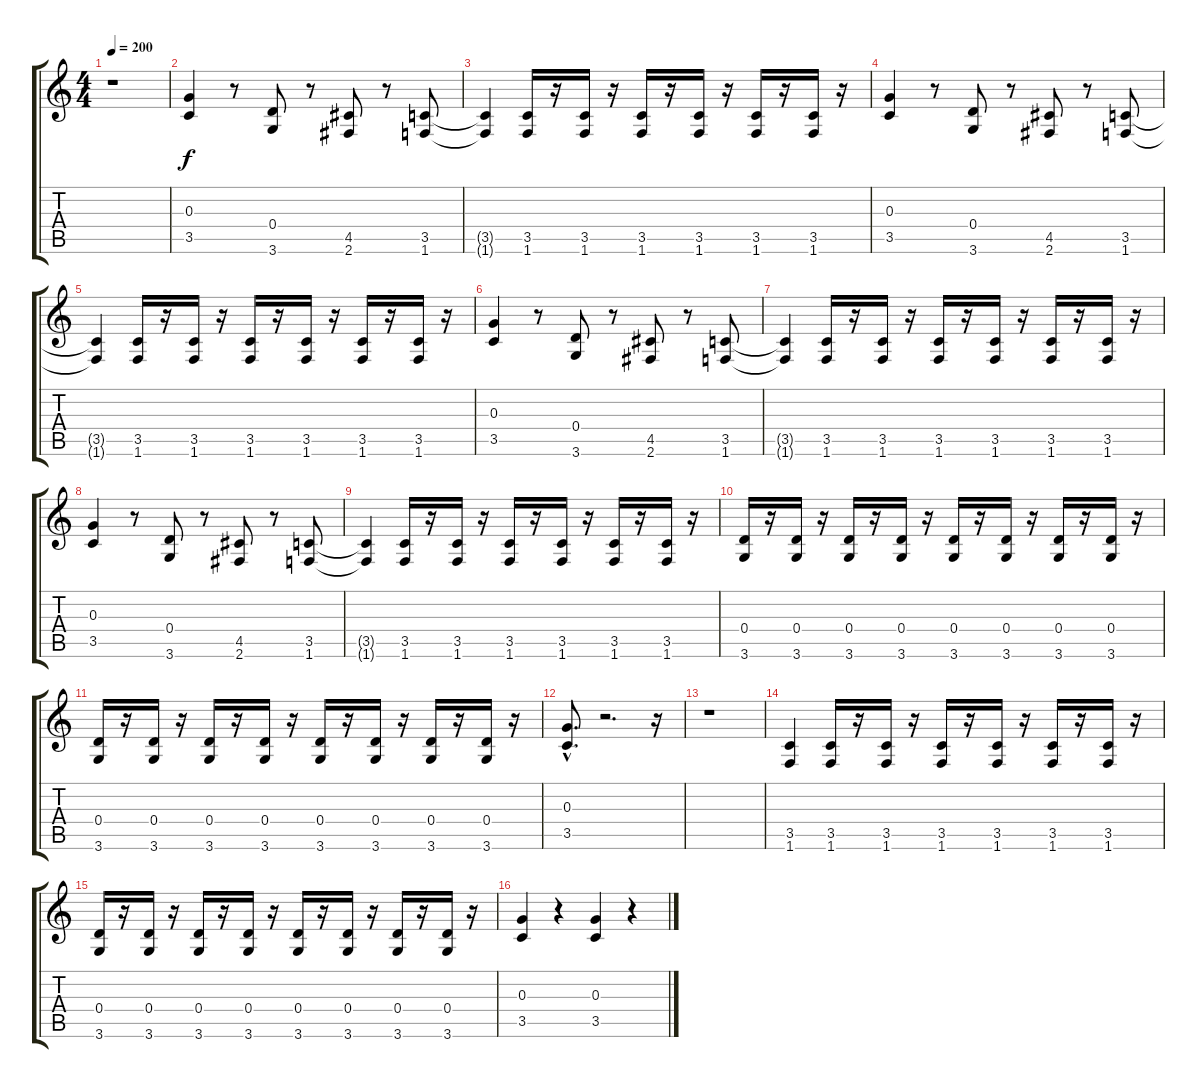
\track "" {instrument distortionguitar}
\staff {score tabs}
\tuning (E4 B3 G3 D3 A2 E2) {hide}
\ts (4 4)
\tempo 200
\clef g2
\ks c
r.1{dy f instrument distortionguitar} |
(0.3 3.5).4 r.8 (0.4 3.6).8 r.8 (4.5 2.6).8 r.8 (3.5 1.6).8 |
(3.5{t} 1.6{t}).4 (3.5 1.6).16 r.16 (3.5 1.6).16 r.16 (3.5 1.6).16 r.16 (3.5 1.6).16 r.16 (3.5 1.6).16 r.16 (3.5 1.6).16 r.16 |
(0.3 3.5).4 r.8 (0.4 3.6).8 r.8 (4.5 2.6).8 r.8 (3.5 1.6).8 |
(3.5{t} 1.6{t}).4 (3.5 1.6).16 r.16 (3.5 1.6).16 r.16 (3.5 1.6).16 r.16 (3.5 1.6).16 r.16 (3.5 1.6).16 r.16 (3.5 1.6).16 r.16 |
(0.3 3.5).4 r.8 (0.4 3.6).8 r.8 (4.5 2.6).8 r.8 (3.5 1.6).8 |
(3.5{t} 1.6{t}).4 (3.5 1.6).16 r.16 (3.5 1.6).16 r.16 (3.5 1.6).16 r.16 (3.5 1.6).16 r.16 (3.5 1.6).16 r.16 (3.5 1.6).16 r.16 |
(0.3 3.5).4 r.8 (0.4 3.6).8 r.8 (4.5 2.6).8 r.8 (3.5 1.6).8 |
(3.5{t} 1.6{t}).4 (3.5 1.6).16 r.16 (3.5 1.6).16 r.16 (3.5 1.6).16 r.16 (3.5 1.6).16 r.16 (3.5 1.6).16 r.16 (3.5 1.6).16 r.16 |
(0.4 3.6).16 r.16 (0.4 3.6).16 r.16 (0.4 3.6).16 r.16 (0.4 3.6).16 r.16 (0.4 3.6).16 r.16 (0.4 3.6).16 r.16 (0.4 3.6).16 r.16 (0.4 3.6).16 r.16 |
(0.4 3.6).16 r.16 (0.4 3.6).16 r.16 (0.4 3.6).16 r.16 (0.4 3.6).16 r.16 (0.4 3.6).16 r.16 (0.4 3.6).16 r.16 (0.4 3.6).16 r.16 (0.4 3.6).16 r.16 |
(0.3{hac} 3.5{hac}).8{d} r.2{d} r.16 |
r.1 |
(3.5 1.6).4 (3.5 1.6).16 r.16 (3.5 1.6).16 r.16 (3.5 1.6).16 r.16 (3.5 1.6).16 r.16 (3.5 1.6).16 r.16 (3.5 1.6).16 r.16 |
(0.4 3.6).16 r.16 (0.4 3.6).16 r.16 (0.4 3.6).16 r.16 (0.4 3.6).16 r.16 (0.4 3.6).16 r.16 (0.4 3.6).16 r.16 (0.4 3.6).16 r.16 (0.4 3.6).16 r.16 |
(0.3 3.5).4 r.4 (0.3 3.5).4 r.4
